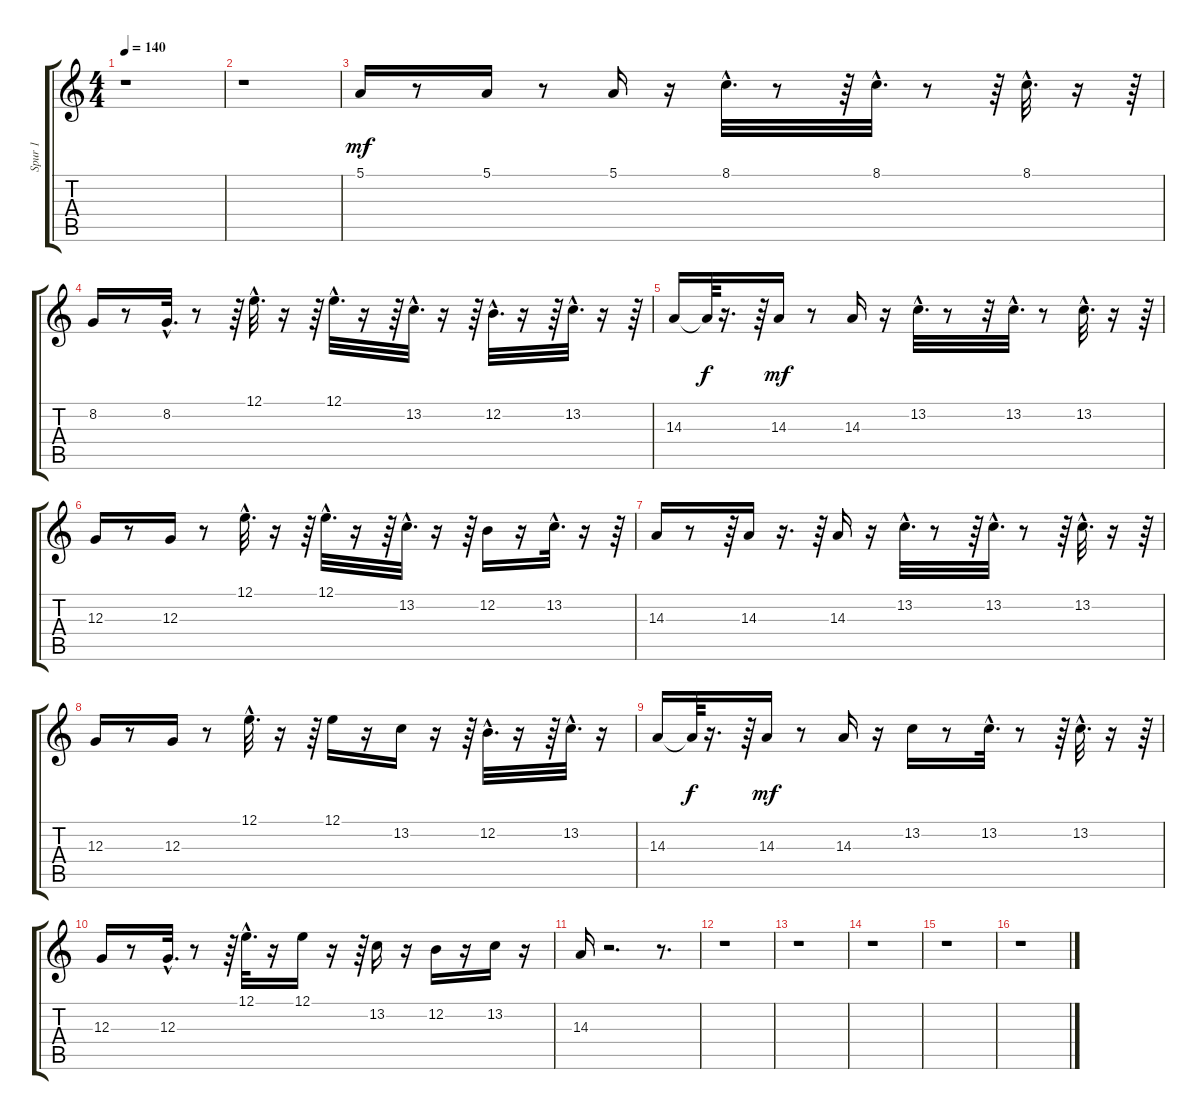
\track ("Spur 1" "Spur 1") {instrument fx7echoes}
\staff {score tabs}
\tuning (E4 B3 G3 D3 A2 E2) {hide}
\ts (4 4)
\tempo 140
\clef g2
\ks c
r.1{dy mf instrument fx7echoes} |
r.1 |
5.1.16 r.8 5.1.16 r.8 5.1.16 r.16 8.1{hac}.32{d} r.8 r.64 8.1{hac}.32{d} r.8 r.64 8.1{hac}.32{d} r.16 r.64 |
8.2.16 r.8 8.2{hac}.32{d} r.8 r.64 12.1{hac}.32{d} r.16 r.64 12.1{hac}.32{d} r.16 r.64 13.2{hac}.32{d} r.16 r.64 12.2{hac}.32{d} r.16 r.64 13.2{hac}.32{d} r.16 r.64 |
14.3.16 14.3{t}.64{dy f} r.16{d} r.64 14.3.16{dy mf} r.8 14.3.16 r.16 13.2{hac}.32{d} r.8 r.32 13.2{hac}.32{d} r.8 13.2{hac}.32{d} r.16 r.64 |
12.3.16 r.8 12.3.16 r.8 12.1{hac}.32{d} r.16 r.64 12.1{hac}.32{d} r.16 r.64 13.2{hac}.32{d} r.16 r.64 12.2.16 r.16 13.2{hac}.32{d} r.16 r.64 |
14.3.16 r.8 r.64 14.3.16 r.16{d} r.64 14.3.16 r.16 13.2{hac}.32{d} r.8 r.64 13.2{hac}.32{d} r.8 r.64 13.2{hac}.32{d} r.16 r.64 |
12.3.16 r.8 12.3.16 r.8 12.1{hac}.32{d} r.16 r.64 12.1.16 r.16 13.2.16 r.16 r.64 12.2{hac}.32{d} r.16 r.64 13.2{hac}.32{d} r.16 |
14.3.16 14.3{t}.64{dy f} r.16{d} r.64 14.3.16{dy mf} r.8 14.3.16 r.16 13.2.16 r.8 13.2{hac}.32{d} r.8 r.64 13.2{hac}.32{d} r.16 r.64 |
12.3.16 r.8 12.3{hac}.32{d} r.8 r.64 12.1{hac}.32{d} r.16 12.1.16 r.16 r.64 13.2.16 r.16 12.2.16 r.16 13.2.16 r.16 |
14.3.16 r.2{d} r.8{d} |
r.1 |
r.1 |
r.1 |
r.1 |
r.1
